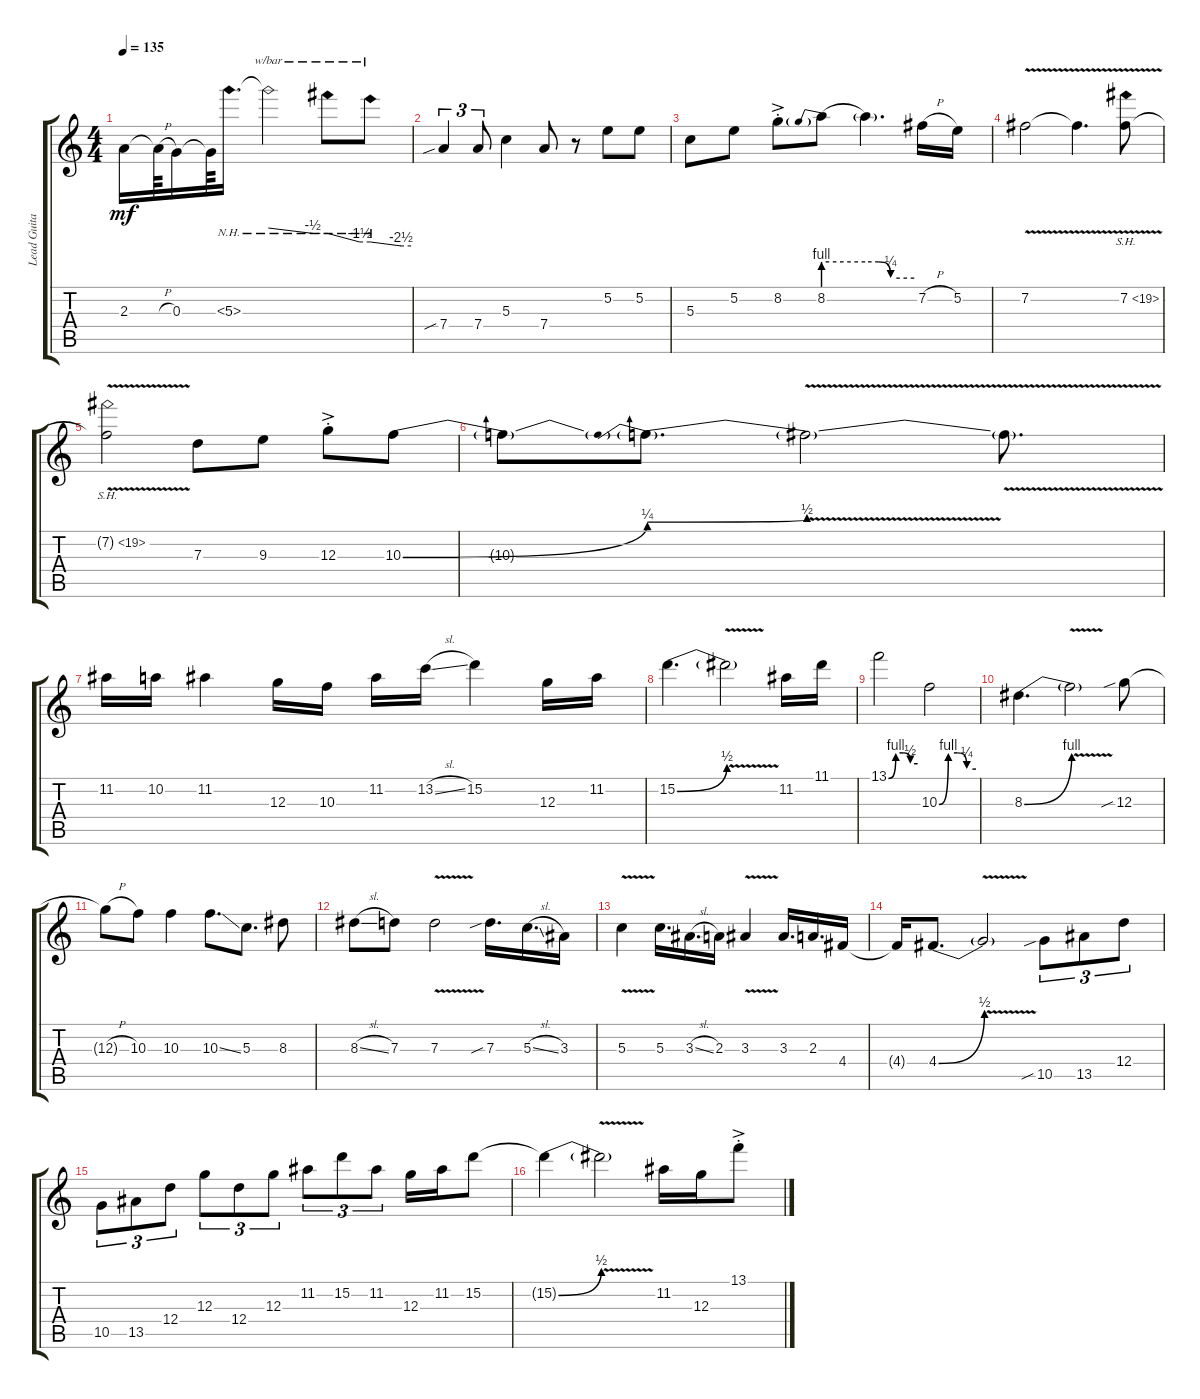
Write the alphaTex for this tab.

\track ("Lead Guitar (Main)" "Lead Guita") {instrument acousticguitarsteel}
\staff {score tabs}
\tuning (E4 B3 G3 D3 A2 D2) {hide}
\ts (4 4)
\tempo 135
\clef g2
\ks c
2.3.16{dy mf} 2.3{h t}.64 0.3.16 0.3{t}.64 5.3{nh}.16{d} 5.3{nh t}.2{tbe (custom default 0 0 45 -2 60 -2)} 5.3{nh t}.8{tbe (custom default 0 -2 45 -6 60 -6)} 5.3{nh t}.8{tbe (custom default 0 -6 45 -10 60 -10)} |
7.4{sib}.4{tu (3 2)} 7.4.8{tu (3 2)} 5.3.4 7.4.8 r.8 5.2.8 5.2.8 |
5.3.8 5.2.8 8.2{ac st}.8 8.2{be (prebend 0 4 60 4)}.8 8.2{be (custom 0 4 15 4 30 1 60 1) t}.4{d} 7.2{h}.16 5.2.16 |
7.2{v}.2 7.2{v t}.4{d} 7.2{sh 12 v}.8 |
7.2{sh 12 v t}.2 7.3.8 9.3.8 12.3{ac st}.8 10.3{be (bend 0 0 60 1)}.8 |
10.3{t}.8 10.3{be (prebendbend 0 1 60 2) t}.8{d} 10.3{v t}.2 10.3{v t}.8{d} |
11.2.16 10.2.16 11.2.4 12.3.16 10.3.16 11.2.16 13.2{sl}.16 15.2.4 12.3.16 11.2.16 |
15.2{be (bend 0 0 60 2)}.4{d} 15.2{v t}.2 11.2.16 11.1.16 |
13.1{be (custom 0 0 15 4 30 4 45 2 60 2)}.2 10.3{be (custom 0 0 15 4 30 4 45 1 60 1)}.2 |
8.3{be (bend 0 0 60 4)}.4{d} 8.3{v t}.2 12.3{sib}.8 |
12.3{h t}.8 10.3.8 10.3.4 10.3{ss}.8{d} 5.3.8{d} 8.3.8 |
8.3{sl}.8 7.3.8 7.3{v}.2 7.3{sib}.16{d} 5.3{sl}.16{d} 3.3.16 |
5.3{v}.4 5.3.16{d} 3.3{sl}.16{d} 2.3.16 3.3{v}.4 3.3.16{d} 2.3.16{d} 4.4.16 |
4.4{t}.16 4.4{be (bend 0 0 60 2)}.8{d} 4.4{v t}.2 10.5{sib}.8{tu (3 2)} 13.5.8{tu (3 2)} 12.4.8{tu (3 2)} |
10.5.8{tu (3 2)} 13.5.8{tu (3 2)} 12.4.8{tu (3 2)} 12.3.8{tu (3 2)} 12.4.8{tu (3 2)} 12.3.8{tu (3 2)} 11.2.8{tu (3 2)} 15.2.8{tu (3 2)} 11.2.8{tu (3 2)} 12.3.16 11.2.16 15.2.8 |
15.2{be (bend 0 0 60 2) t}.4 15.2{v t}.2 11.2.16 12.3.16 13.1{ac st}.8
